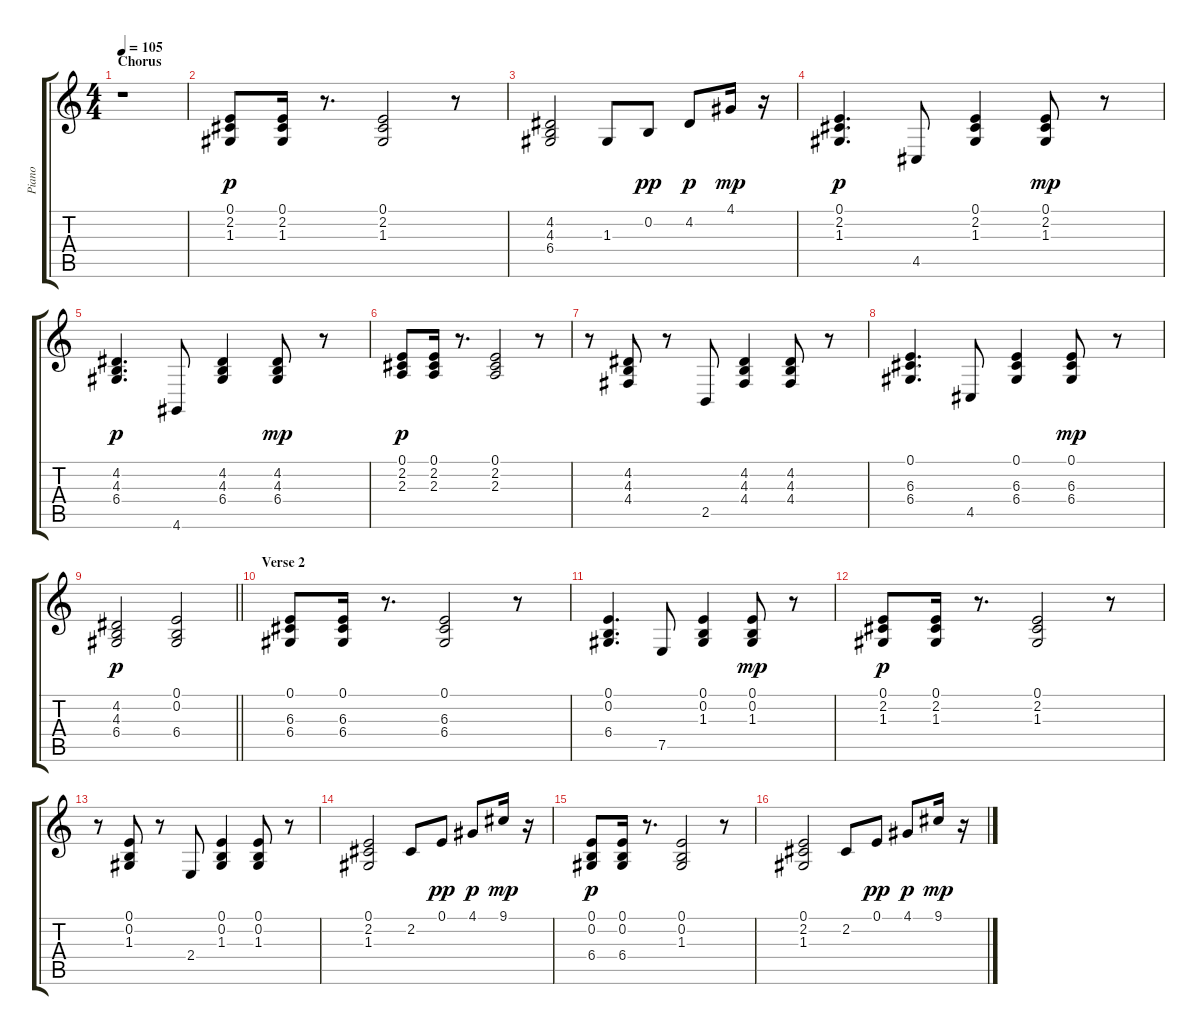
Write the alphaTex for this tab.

\track ("Piano   " "Piano   ") {instrument brightacousticpiano}
\staff {score tabs}
\tuning (E4 B3 G3 D3 A2 E2) {hide}
\ts (4 4)
\section ("" "Chorus")
\tempo 105
\clef g2
\ks c
r.1{dy mp} |
(0.1 2.2 1.3).8{dy p} (0.1 2.2 1.3).16 r.8{d} (0.1 2.2 1.3).2 r.8 |
(4.2 4.3 6.4).2 1.3.8 0.2.8{dy pp} 4.2.8{dy p} 4.1.16{dy mp} r.16 |
(0.1 2.2 1.3).4{d dy p} 4.5.8 (0.1 2.2 1.3).4 (0.1 2.2 1.3).8{dy mp} r.8 |
(4.2 4.3 6.4).4{d dy p} 4.6.8 (4.2 4.3 6.4).4 (4.2 4.3 6.4).8{dy mp} r.8 |
(0.1 2.2 2.3).8{dy p} (0.1 2.2 2.3).16 r.8{d} (0.1 2.2 2.3).2 r.8 |
r.8 (4.2 4.3 4.4).8 r.8 2.5.8 (4.2 4.3 4.4).4 (4.2 4.3 4.4).8 r.8 |
(0.1 6.3 6.4).4{d} 4.5.8 (0.1 6.3 6.4).4 (0.1 6.3 6.4).8{dy mp} r.8 |
\barLineRight lightlight
(4.2 4.3 6.4).2{dy p} (0.1 0.2 6.4).2 |
\section ("" "Verse 2")
(0.1 6.3 6.4).8 (0.1 6.3 6.4).16 r.8{d} (0.1 6.3 6.4).2 r.8 |
(0.1 0.2 6.4).4{d} 7.5.8 (0.1 0.2 1.3).4 (0.1 0.2 1.3).8{dy mp} r.8 |
(0.1 2.2 1.3).8{dy p} (0.1 2.2 1.3).16 r.8{d} (0.1 2.2 1.3).2 r.8 |
r.8 (0.1 0.2 1.3).8 r.8 2.4.8 (0.1 0.2 1.3).4 (0.1 0.2 1.3).8 r.8 |
(0.1 2.2 1.3).2 2.2.8 0.1.8{dy pp} 4.1.8{dy p} 9.1.16{dy mp} r.16 |
(0.1 0.2 6.4).8{dy p} (0.1 0.2 6.4).16 r.8{d} (0.1 0.2 1.3).2 r.8 |
(0.1 2.2 1.3).2 2.2.8 0.1.8{dy pp} 4.1.8{dy p} 9.1.16{dy mp} r.16
